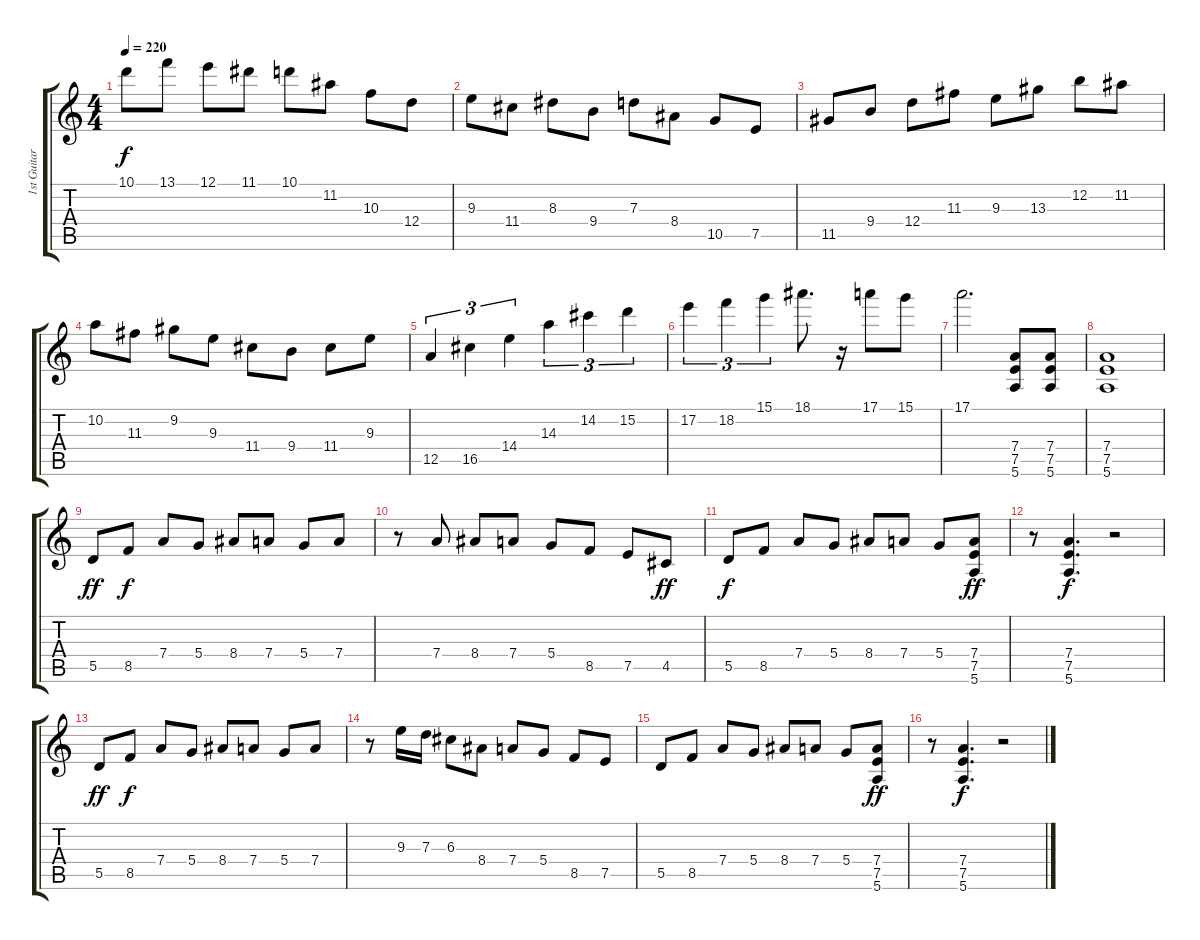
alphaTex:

\track ("1st Guitar" "1st Guitar") {instrument acousticguitarnylon}
\staff {score tabs}
\tuning (E4 B3 G3 D3 A2 E2) {hide}
\ts (4 4)
\tempo 220
\clef g2
\ks c
10.1.8{dy f} 13.1.8 12.1.8 11.1.8 10.1.8 11.2.8 10.3.8 12.4.8 |
9.3.8 11.4.8 8.3.8 9.4.8 7.3.8 8.4.8 10.5.8 7.5.8 |
11.5.8 9.4.8 12.4.8 11.3.8 9.3.8 13.3.8 12.2.8 11.2.8 |
10.2.8 11.3.8 9.2.8 9.3.8 11.4.8 9.4.8 11.4.8 9.3.8 |
12.5.4{tu (3 2)} 16.5.4{tu (3 2)} 14.4.4{tu (3 2)} 14.3.4{tu (3 2)} 14.2.4{tu (3 2)} 15.2.4{tu (3 2)} |
17.2.4{tu (3 2)} 18.2.4{tu (3 2)} 15.1.4{tu (3 2)} 18.1.8{d} r.16 17.1.8 15.1.8 |
17.1.2{d} (7.4 7.5 5.6).8 (7.4 7.5 5.6).8 |
(7.4 7.5 5.6).1 |
5.5.8{dy ff} 8.5.8{dy f} 7.4.8 5.4.8 8.4.8 7.4.8 5.4.8 7.4.8 |
r.8 7.4.8 8.4.8 7.4.8 5.4.8 8.5.8 7.5.8 4.5.8{dy ff} |
5.5.8{dy f} 8.5.8 7.4.8 5.4.8 8.4.8 7.4.8 5.4.8 (7.4 7.5 5.6).8{dy ff} |
r.8 (7.4 7.5 5.6).4{d dy f} r.2 |
5.5.8{dy ff} 8.5.8{dy f} 7.4.8 5.4.8 8.4.8 7.4.8 5.4.8 7.4.8 |
r.8 9.3.16 7.3.16 6.3.8 8.4.8 7.4.8 5.4.8 8.5.8 7.5.8 |
5.5.8 8.5.8 7.4.8 5.4.8 8.4.8 7.4.8 5.4.8 (7.4 7.5 5.6).8{dy ff} |
r.8 (7.4 7.5 5.6).4{d dy f} r.2
